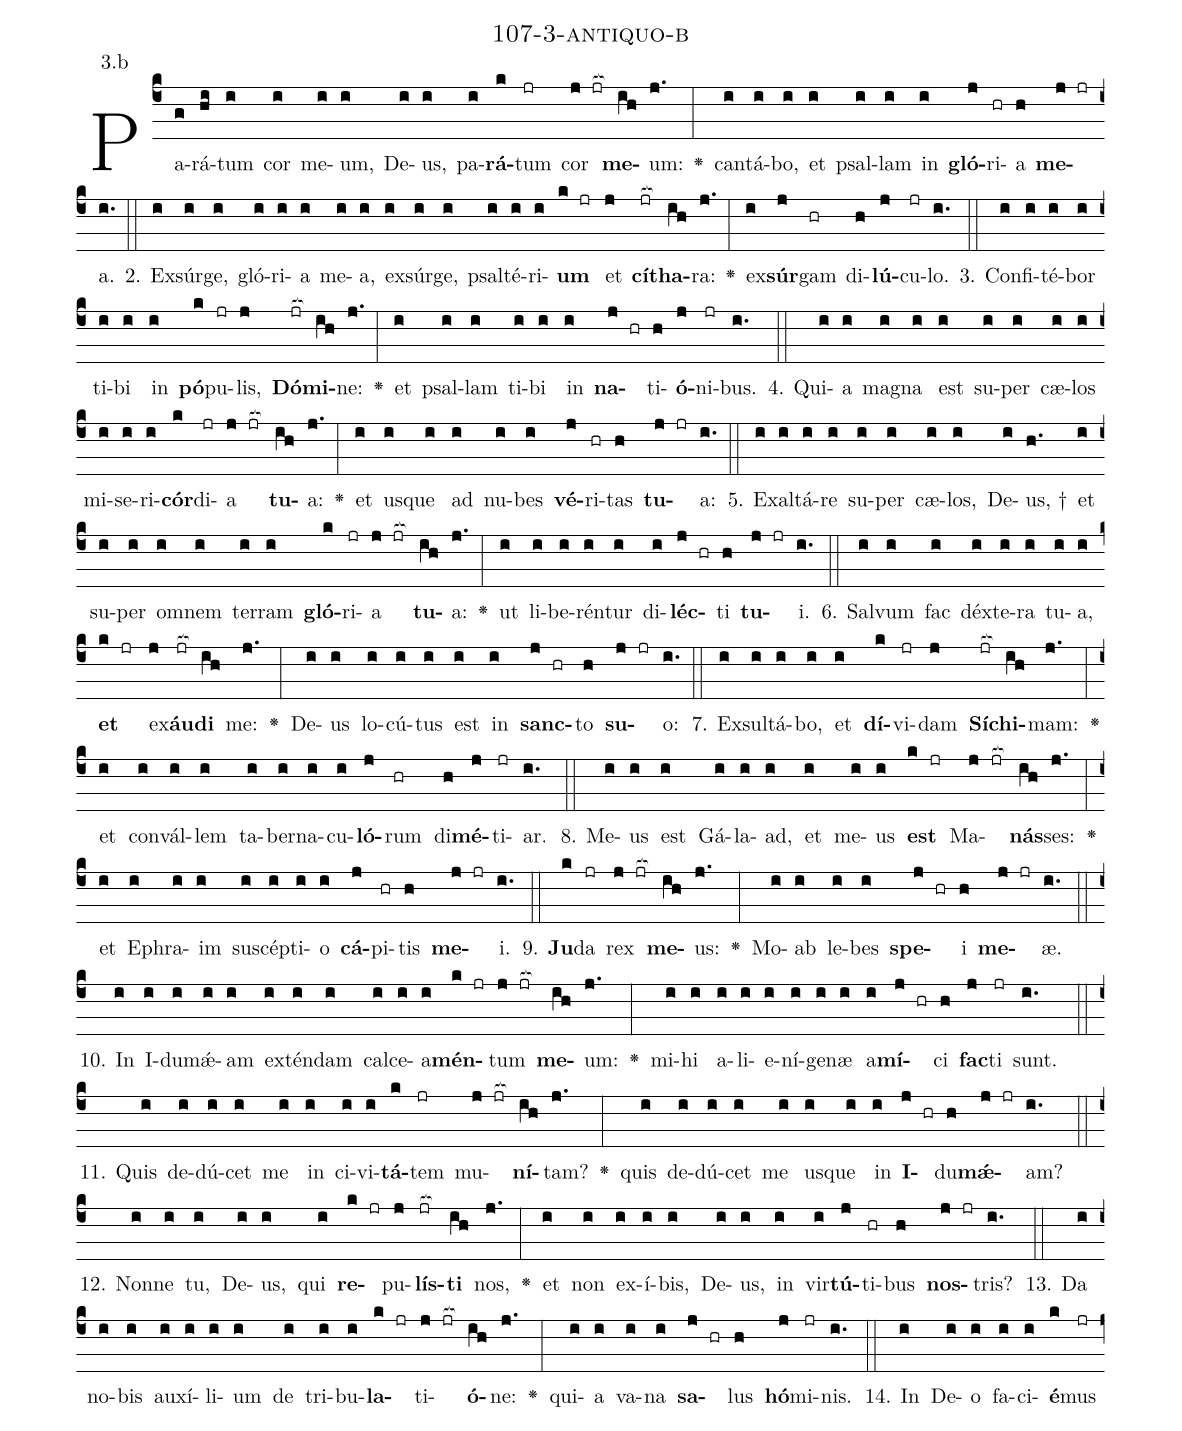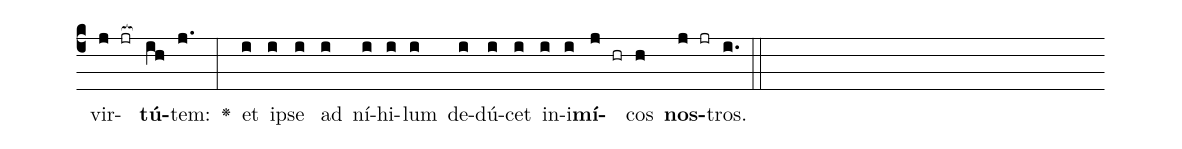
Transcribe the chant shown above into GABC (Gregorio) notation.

name: 107-3-antiquo-b;
annotation: 3.b;
%%
(c4)Pa(g)rá(hi)tum(i) cor(i) me(i)um,(i) De(i)us,(i) pa(i)<b>rá</b>(k)tum(jr) cor(j jr[ocb:1{]) <b>me</b>(ih[ocb:0}])um:(j.) <v>\greheightstar</v>(:) can(i)tá(i)bo,(i) et(i) psal(i)lam(i) in(i) <b>gló</b>(j)ri(hr)a(h) <b>me</b>(j jr)a.(i.) (::)
2. Ex(i)súr(i)ge,(i) gló(i)ri(i)a(i) me(i)a,(i) ex(i)súr(i)ge,(i) psal(i)té(i)ri(i)<b>um</b>(k jr) et(j) <b>cí</b>(jr[ocb:1{])<b>tha</b>(ih[ocb:0}])ra:(j.) <v>\greheightstar</v>(:) ex(i)<b>súr</b>(j)gam(hr) di(h)<b>lú</b>(j)cu(jr)lo.(i.) (::)
3. Con(i)fi(i)té(i)bor(i) ti(i)bi(i) in(i) <b>pó</b>(k)pu(jr)lis,(j) <b>Dó</b>(jr[ocb:1{])<b>mi</b>(ih[ocb:0}])ne:(j.) <v>\greheightstar</v>(:) et(i) psal(i)lam(i) ti(i)bi(i) in(i) <b>na</b>(j hr)ti(h)<b>ó</b>(j)ni(jr)bus.(i.) (::)
4. Qui(i)a(i) ma(i)gna(i) est(i) su(i)per(i) cæ(i)los(i) mi(i)se(i)ri(i)<b>cór</b>(k)di(jr)a(j jr[ocb:1{]) <b>tu</b>(ih[ocb:0}])a:(j.) <v>\greheightstar</v>(:) et(i) us(i)que(i) ad(i) nu(i)bes(i) <b>vé</b>(j)ri(hr)tas(h) <b>tu</b>(j jr)a:(i.) (::)
5. Ex(i)al(i)tá(i)re(i) su(i)per(i) cæ(i)los,(i) De(i)us, †(h.) et(i) su(i)per(i) om(i)nem(i) ter(i)ram(i) <b>gló</b>(k)ri(jr)a(j jr[ocb:1{]) <b>tu</b>(ih[ocb:0}])a:(j.) <v>\greheightstar</v>(:) ut(i) li(i)be(i)rén(i)tur(i) di(i)<b>léc</b>(j hr)ti(h) <b>tu</b>(j jr)i.(i.) (::)
6. Sal(i)vum(i) fac(i) déx(i)te(i)ra(i) tu(i)a,(i) <b>et</b>(k jr) ex(j)<b>áu</b>(jr[ocb:1{])<b>di</b>(ih[ocb:0}]) me:(j.) <v>\greheightstar</v>(:) De(i)us(i) lo(i)cú(i)tus(i) est(i) in(i) <b>sanc</b>(j hr)to(h) <b>su</b>(j jr)o:(i.) (::)
7. Ex(i)sul(i)tá(i)bo,(i) et(i) <b>dí</b>(k)vi(jr)dam(j) <b>Sí</b>(jr[ocb:1{])<b>chi</b>(ih[ocb:0}])mam:(j.) <v>\greheightstar</v>(:) et(i) con(i)vál(i)lem(i) ta(i)ber(i)na(i)cu(i)<b>ló</b>(j)rum(hr) di(h)<b>mé</b>(j)ti(jr)ar.(i.) (::)
8. Me(i)us(i) est(i) Gá(i)la(i)ad,(i) et(i) me(i)us(i) <b>est</b>(k jr) Ma(j jr[ocb:1{])<b>nás</b>(ih[ocb:0}])ses:(j.) <v>\greheightstar</v>(:) et(i) E(i)phra(i)im(i) su(i)scép(i)ti(i)o(i) <b>cá</b>(j)pi(hr)tis(h) <b>me</b>(j jr)i.(i.) (::)
9. <b>Ju</b>(k)da(jr) rex(j jr[ocb:1{]) <b>me</b>(ih[ocb:0}])us:(j.) <v>\greheightstar</v>(:) Mo(i)ab(i) le(i)bes(i) <b>spe</b>(j hr)i(h) <b>me</b>(j jr)æ.(i.) (::)
10. In(i) I(i)du(i)mǽ(i)am(i) ex(i)tén(i)dam(i) cal(i)ce(i)a(i)<b>mén</b>(k jr)tum(j jr[ocb:1{]) <b>me</b>(ih[ocb:0}])um:(j.) <v>\greheightstar</v>(:) mi(i)hi(i) a(i)li(i)e(i)ní(i)ge(i)næ(i) a(i)<b>mí</b>(j hr)ci(h) <b>fac</b>(j)ti(jr) sunt.(i.) (::)
11. Quis(i) de(i)dú(i)cet(i) me(i) in(i) ci(i)vi(i)<b>tá</b>(k)tem(jr) mu(j jr[ocb:1{])<b>ní</b>(ih[ocb:0}])tam?(j.) <v>\greheightstar</v>(:) quis(i) de(i)dú(i)cet(i) me(i) us(i)que(i) in(i) <b>I</b>(j hr)du(h)<b>mǽ</b>(j jr)am?(i.) (::)
12. Non(i)ne(i) tu,(i) De(i)us,(i) qui(i) <b>re</b>(k jr)pu(j)<b>lís</b>(jr[ocb:1{])<b>ti</b>(ih[ocb:0}]) nos,(j.) <v>\greheightstar</v>(:) et(i) non(i) ex(i)í(i)bis,(i) De(i)us,(i) in(i) vir(i)<b>tú</b>(j)ti(hr)bus(h) <b>nos</b>(j jr)tris?(i.) (::)
13. Da(i) no(i)bis(i) au(i)xí(i)li(i)um(i) de(i) tri(i)bu(i)<b>la</b>(k jr)ti(j jr[ocb:1{])<b>ó</b>(ih[ocb:0}])ne:(j.) <v>\greheightstar</v>(:) qui(i)a(i) va(i)na(i) <b>sa</b>(j hr)lus(h) <b>hó</b>(j)mi(jr)nis.(i.) (::)
14. In(i) De(i)o(i) fa(i)ci(i)<b>é</b>(k)mus(jr) vir(j jr[ocb:1{])<b>tú</b>(ih[ocb:0}])tem:(j.) <v>\greheightstar</v>(:) et(i) ip(i)se(i) ad(i) ní(i)hi(i)lum(i) de(i)dú(i)cet(i) in(i)i(i)<b>mí</b>(j hr)cos(h) <b>nos</b>(j jr)tros.(i.) (::)
